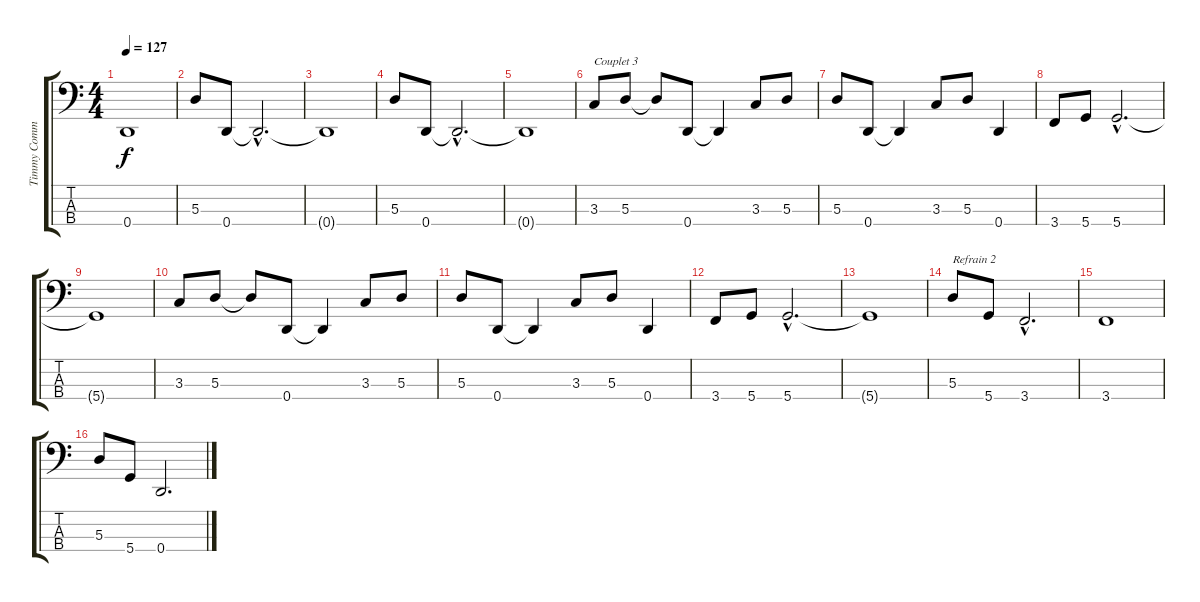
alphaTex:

\track ("Timmy Commerford" "Timmy Comm") {instrument electricbassfinger}
\staff {score tabs}
\tuning (G2 D2 A1 D1) {hide}
\ts (4 4)
\tempo 127
\clef f4
\ks c
0.4{t}.1{dy f} |
5.3.8 0.4.8 0.4{hac t}.2{d} |
0.4{t}.1 |
5.3.8 0.4.8 0.4{hac t}.2{d} |
0.4{t}.1 |
3.3.8{txt "Couplet 3"} 5.3.8 5.3{t}.8 0.4.8 0.4{t}.4 3.3.8 5.3.8 |
5.3.8 0.4.8 0.4{t}.4 3.3.8 5.3.8 0.4.4 |
3.4.8 5.4.8 5.4{hac}.2{d} |
5.4{t}.1 |
3.3.8 5.3.8 5.3{t}.8 0.4.8 0.4{t}.4 3.3.8 5.3.8 |
5.3.8 0.4.8 0.4{t}.4 3.3.8 5.3.8 0.4.4 |
3.4.8 5.4.8 5.4{hac}.2{d} |
5.4{t}.1 |
5.3.8{txt "Refrain 2"} 5.4.8 3.4{hac}.2{d} |
3.4.1 |
5.3.8 5.4.8 0.4.2{d}
